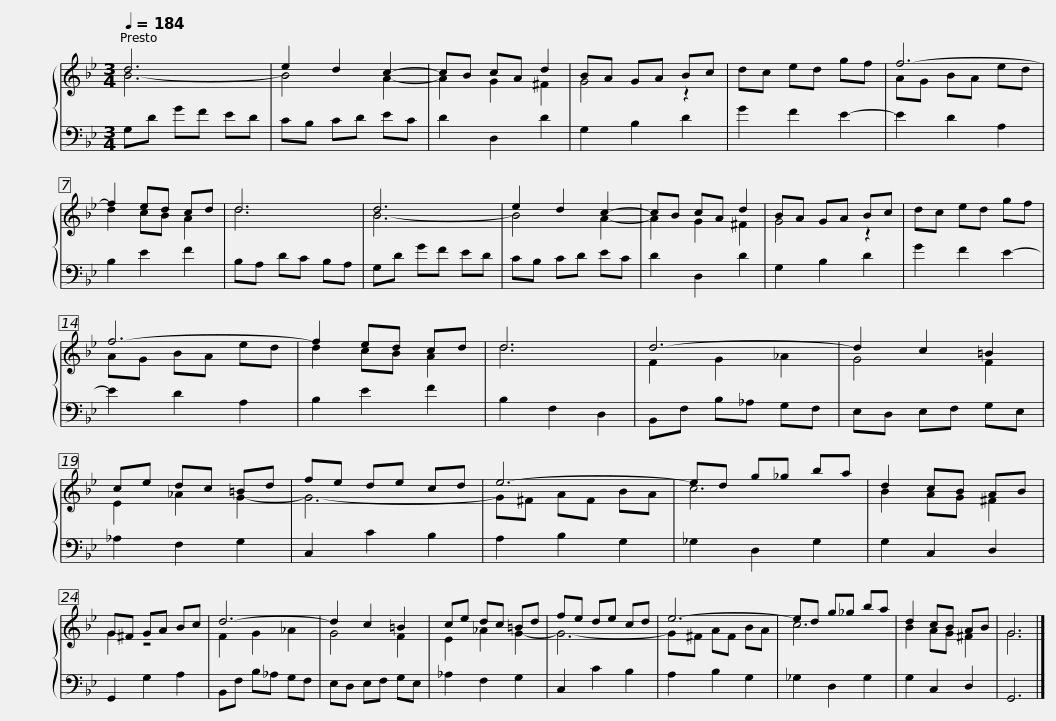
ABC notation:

X:1
%%score { ( 1 2 ) | 3 }
L:1/8
Q:1/4=184
M:3/4
I:linebreak $
K:Bb
V:1 treble
V:2 treble
V:3 bass
V:1
 d6 | e2 d2 c2- | cB cA d2 | BA GA Bc | dc ed gf | %5
 f6- |$ f2 ed cd | d6 | d6 | e2 d2 c2- | %10
 cB cA d2 | BA GA Bc |$ dc ed gf | f6- | f2 ed cd | %15
 d6 | d6- | d2 c2 =B2 | ce dc =Bd |$ fe de cd | %20
 e6- | ed g_g ba | d2 cB AB | G^F GA Bc | d6- |$ %25
 d2 c2 =B2 | ce dc =Bd | fe de cd | e6- | ed g_g ba | %30
 d2 cB AB | G6 |] %32
V:2
 B6- | B4 A2- | A2 G2 ^F2 | G4 z2 | x6 | %5
 AG BA ed |$ d2 cB A2 | d6 | B6- | B4 A2- | %10
 A2 G2 ^F2 | G4 z2 |$ x6 | AG BA ed | d2 cB A2 | %15
 d6 | F2 G2 _A2 | G4 F2 | E2 _A2 G2- |$ G6- | %20
 G^F AF BA | c6 | B2 AG ^F2 | G2 z4 | F2 G2 _A2 |$ %25
 G4 F2 | E2 _A2 G2- | G6- | G^F AF BA | c6 | %30
 B2 AG ^F2 | G6 |] %32
V:3
 G,D GF ED | CB, CD EC | D2 D,2 D2 | G,2 B,2 D2 | G2 F2 E2- | %5
 E2 D2 A,2 |$ B,2 E2 F2 | B,A, DC B,A, | G,D GF ED | CB, CD EC | %10
 D2 D,2 D2 | G,2 B,2 D2 |$ G2 F2 E2- | E2 D2 A,2 | B,2 E2 F2 | %15
 B,2 F,2 D,2 | B,,F, B,_A, G,F, | E,D, E,F, G,E, | _A,2 F,2 G,2 |$ C,2 C2 B,2 | %20
 A,2 B,2 G,2 | _G,2 D,2 G,2 | G,2 C,2 D,2 | G,,2 G,2 A,2 | B,,F, B,_A, G,F, |$ %25
 E,D, E,F, G,E, | _A,2 F,2 G,2 | C,2 C2 B,2 | A,2 B,2 G,2 | _G,2 D,2 G,2 | %30
 G,2 C,2 D,2 | G,,6 |] %32
